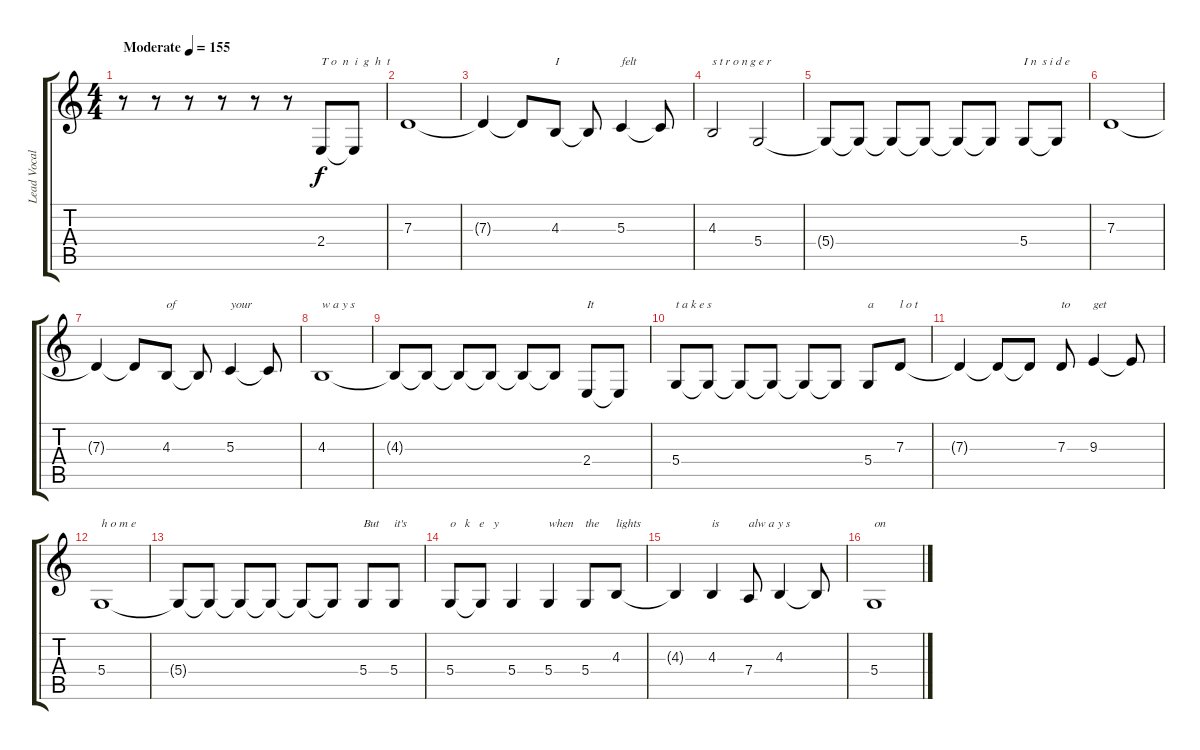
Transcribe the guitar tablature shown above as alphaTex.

\track ("Lead Vocal" "Lead Vocal") {instrument oboe}
\staff {score tabs}
\tuning (E4 B3 G3 D3 A2 E2) {hide}
\ts (4 4)
\tempo (155 "Moderate")
\clef g2
\ks c
r.8{dy f instrument oboe} r.8 r.8 r.8 r.8 r.8 2.4.8{txt "T o  n  i  g  h  t"} 2.4{t}.8 |
7.3.1 |
7.3{t}.4 7.3{t}.8 4.3.8{txt "I"} 4.3{t}.8 5.3.4{txt "felt"} 5.3{t}.8 |
4.3.2{txt "s t r o n g e r "} 5.4.2 |
5.4{t}.8 5.4{t}.8 5.4{t}.8 5.4{t}.8 5.4{t}.8 5.4{t}.8 5.4.8{txt "I n  s i d e "} 5.4{t}.8 |
7.3.1 |
7.3{t}.4 7.3{t}.8 4.3.8{txt "of"} 4.3{t}.8 5.3.4{txt "your"} 5.3{t}.8 |
4.3.1{txt "w a y s"} |
4.3{t}.8 4.3{t}.8 4.3{t}.8 4.3{t}.8 4.3{t}.8 4.3{t}.8 2.4.8{txt "It"} 2.4{t}.8 |
5.4.8{txt "t a k e s"} 5.4{t}.8 5.4{t}.8 5.4{t}.8 5.4{t}.8 5.4{t}.8 5.4.8{txt "a"} 7.3.8{txt "l o t"} |
7.3{t}.4 7.3{t}.8 7.3{t}.8 7.3.8{txt "to"} 9.3.4{txt "get"} 9.3{t}.8 |
5.4.1{txt "h o m e"} |
5.4{t}.8 5.4{t}.8 5.4{t}.8 5.4{t}.8 5.4{t}.8 5.4{t}.8 5.4.8{txt "But"} 5.4.8{txt "it's"} |
5.4.8{txt "o   k   e   y"} 5.4{t}.8 5.4.4 5.4.4{txt "when"} 5.4.8{txt "the"} 4.3.8{txt "lights"} |
4.3{t}.4 4.3.4{txt "is"} 7.4.8{txt "alw a y s"} 4.3.4 4.3{t}.8 |
5.4.1{txt "on"}
